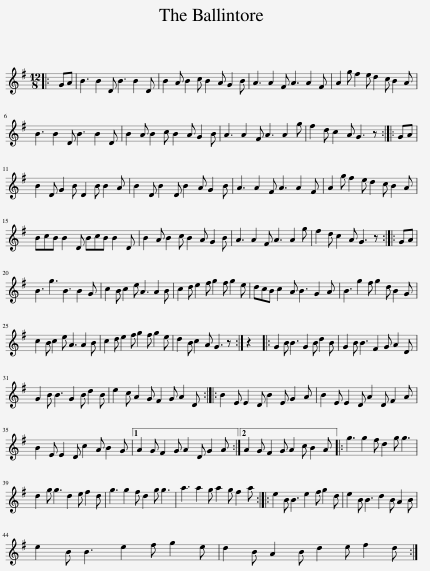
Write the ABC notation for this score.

X:1
L:1/8
M:12/8
I:linebreak $
K:G
V:1 treble
V:1
|: GA | B3 B2 D B3 B2 D | B2 A B2 c B2 A G2 B | A3 A2 F A3 A2 F | A2 g f2 e d2 c B2 A |$ %5
 B3 B2 D B3 B2 D | B2 A B2 c B2 A G2 B | A3 A2 F A3 A2 g | f2 d c2 A G3 z :: GA |$ %10
 B2 D G2 B D2 B B2 A | B2 D B2 D B2 A G2 B | A3 A2 F A3 A2 F | A2 g f2 e d2 c B2 A |$ BcB B2 D BcB B2 D | %15
 B2 A B2 c B2 A G2 B | A3 A2 F A3 A2 g | f2 d c2 A G3 z :: GA |$ B3 g3 B3 B2 G | %20
 c2 B c2 e A3 A2 B | c2 d e2 f g2 f g2 e | dcB c2 A B3 G2 A | B3 g2 f g2 d B2 G |$ c2 B c2 e A3 A2 B | %25
 c2 d e2 f g2 f g2 e | d2 B c2 A G3 z :| z2 |: G2 B B3 G2 B d2 B | G2 B B3 F2 G A2 D |$ %30
 G2 B B3 G2 B d2 B | e2 c A2 G F2 G A2 D :: B2 E E2 D B2 E G2 A | B2 E E2 D A2 D F2 A |$ B2 E E2 D c2 A B2 G |1 %35
 A2 G F2 G A2 D G2 A :|2 A2 G F2 G A2 c B2 A |: g3 g2 f d2 g g3 |$ d2 g g3 d2 e f2 d | g3 g2 f d2 g g3 | %40
 a3 a2 g a2 g f2 a :: e2 B B3 e2 f g2 d | e2 B B3 d2 B A2 B |$ e2 B B3 e2 f g2 e | d2 B A2 B d2 e f2 d :| %45
